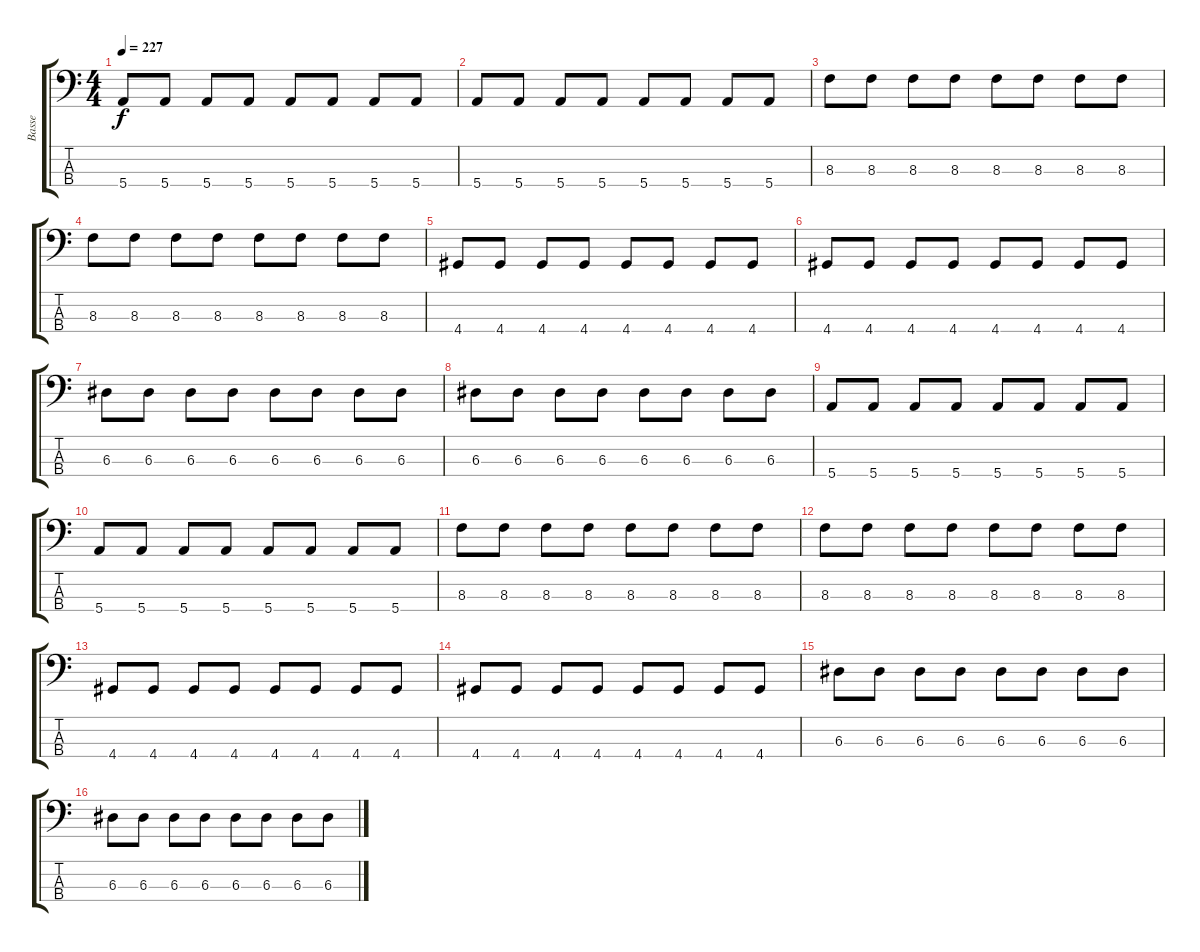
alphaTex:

\track ("Basse" "Basse") {instrument electricbasspick}
\staff {score tabs}
\tuning (G2 D2 A1 E1) {hide}
\ts (4 4)
\tempo 227
\clef f4
\ks c
5.4.8{dy f} 5.4.8 5.4.8 5.4.8 5.4.8 5.4.8 5.4.8 5.4.8 |
5.4.8 5.4.8 5.4.8 5.4.8 5.4.8 5.4.8 5.4.8 5.4.8 |
8.3.8 8.3.8 8.3.8 8.3.8 8.3.8 8.3.8 8.3.8 8.3.8 |
8.3.8 8.3.8 8.3.8 8.3.8 8.3.8 8.3.8 8.3.8 8.3.8 |
4.4.8 4.4.8 4.4.8 4.4.8 4.4.8 4.4.8 4.4.8 4.4.8 |
4.4.8 4.4.8 4.4.8 4.4.8 4.4.8 4.4.8 4.4.8 4.4.8 |
6.3.8 6.3.8 6.3.8 6.3.8 6.3.8 6.3.8 6.3.8 6.3.8 |
6.3.8 6.3.8 6.3.8 6.3.8 6.3.8 6.3.8 6.3.8 6.3.8 |
5.4.8 5.4.8 5.4.8 5.4.8 5.4.8 5.4.8 5.4.8 5.4.8 |
5.4.8 5.4.8 5.4.8 5.4.8 5.4.8 5.4.8 5.4.8 5.4.8 |
8.3.8 8.3.8 8.3.8 8.3.8 8.3.8 8.3.8 8.3.8 8.3.8 |
8.3.8 8.3.8 8.3.8 8.3.8 8.3.8 8.3.8 8.3.8 8.3.8 |
4.4.8 4.4.8 4.4.8 4.4.8 4.4.8 4.4.8 4.4.8 4.4.8 |
4.4.8 4.4.8 4.4.8 4.4.8 4.4.8 4.4.8 4.4.8 4.4.8 |
6.3.8 6.3.8 6.3.8 6.3.8 6.3.8 6.3.8 6.3.8 6.3.8 |
6.3.8 6.3.8 6.3.8 6.3.8 6.3.8 6.3.8 6.3.8 6.3.8
